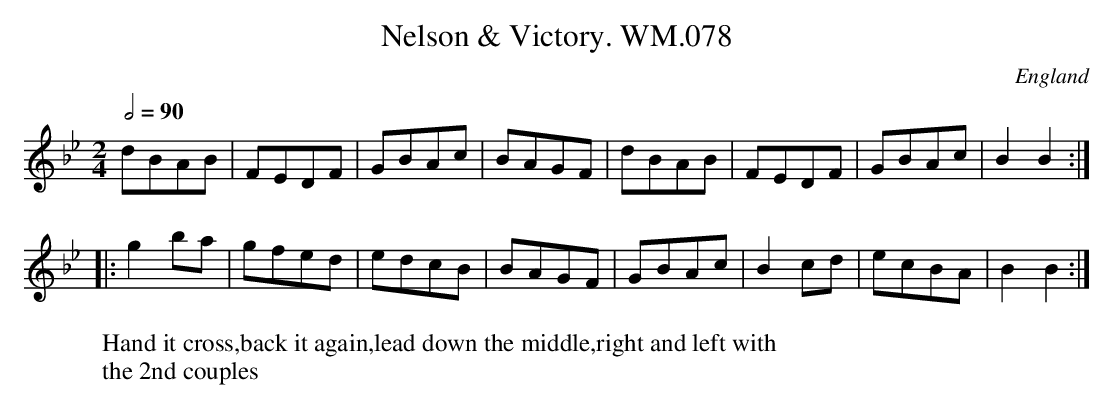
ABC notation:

X:1
T:Nelson & Victory. WM.078
L:1/8
M:2/4
O:England
Q:1/2=90
W:Hand it cross,back it again,lead down the middle,right and left with
W:the 2nd couples
K:CDor
dBAB|FEDF|GBAc|BAGF|dBAB|FEDF|GBAc|B2B2:|!
|:g2ba|gfed|edcB|BAGF|GBAc|B2cd|ecBA|B2B2:|
